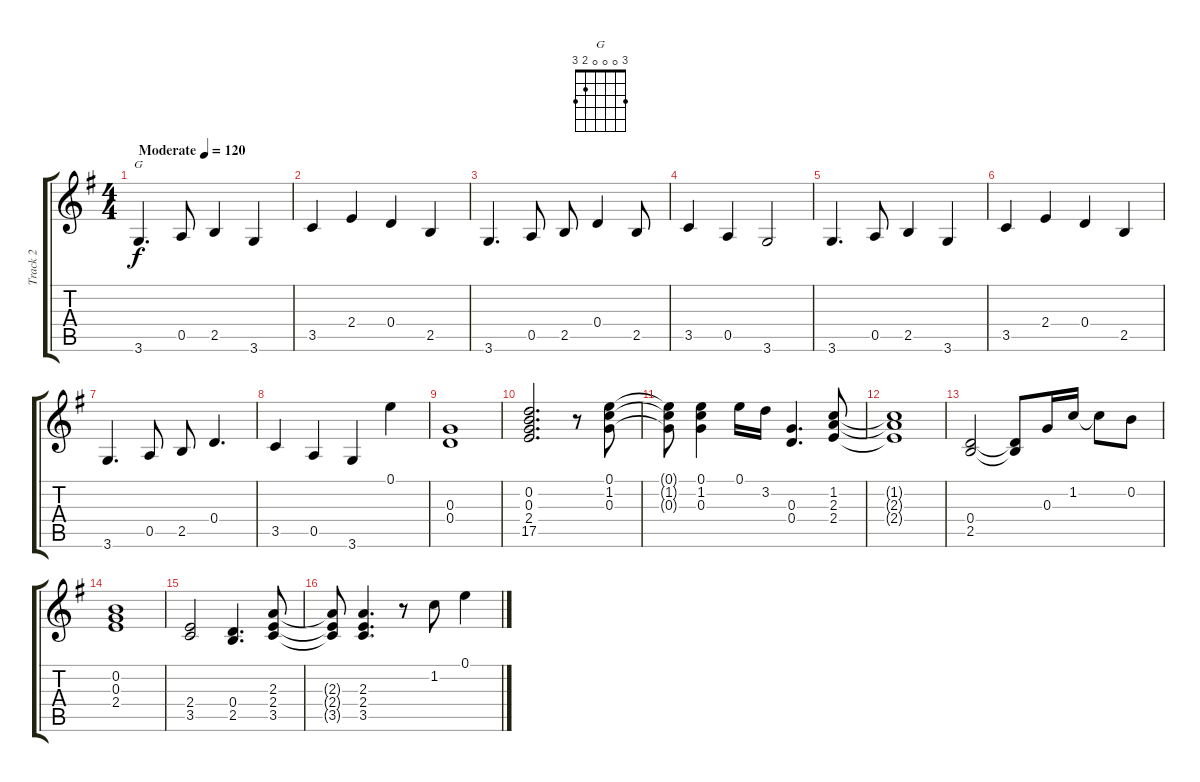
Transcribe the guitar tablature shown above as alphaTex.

\track ("Track 2" "Track 2") {instrument acousticguitarsteel}
\staff {score tabs}
\tuning (E4 B3 G3 D3 A2 E2) {hide}
\chord ("G" 3 0 0 0 2 3)
\ts (4 4)
\tempo (120 "Moderate")
\clef g2
\ks g
3.6.4{d ch "G" dy f instrument acousticguitarsteel} 0.5.8 2.5.4 3.6.4 |
3.5.4 2.4.4 0.4.4 2.5.4 |
3.6.4{d} 0.5.8 2.5.8 0.4.4 2.5.8 |
3.5.4 0.5.4 3.6.2 |
3.6.4{d} 0.5.8 2.5.4 3.6.4 |
3.5.4 2.4.4 0.4.4 2.5.4 |
3.6.4{d} 0.5.8 2.5.8 0.4.4{d} |
3.5.4 0.5.4 3.6.4 0.1.4 |
(0.3 0.4).1 |
(0.2 0.3 2.4 17.5).2{d} r.8 (0.1 1.2 0.3).8 |
(0.1{t} 1.2{t} 0.3{t}).8 (0.1 1.2 0.3).4 0.1.16 3.2.16 (0.3 0.4).4{d} (1.2 2.3 2.4).8 |
(1.2{t} 2.3{t} 2.4{t}).1 |
(0.4 2.5).2 (0.4{t} 2.5{t}).8 0.3.16 1.2.16 1.2{t}.8 0.2.8 |
(0.2 0.3 2.4).1 |
(2.4 3.5).2 (0.4 2.5).4{d} (2.3 2.4 3.5).8 |
(2.3{t} 2.4{t} 3.5{t}).8 (2.3 2.4 3.5).4{d} r.8 1.2.8 0.1.4
